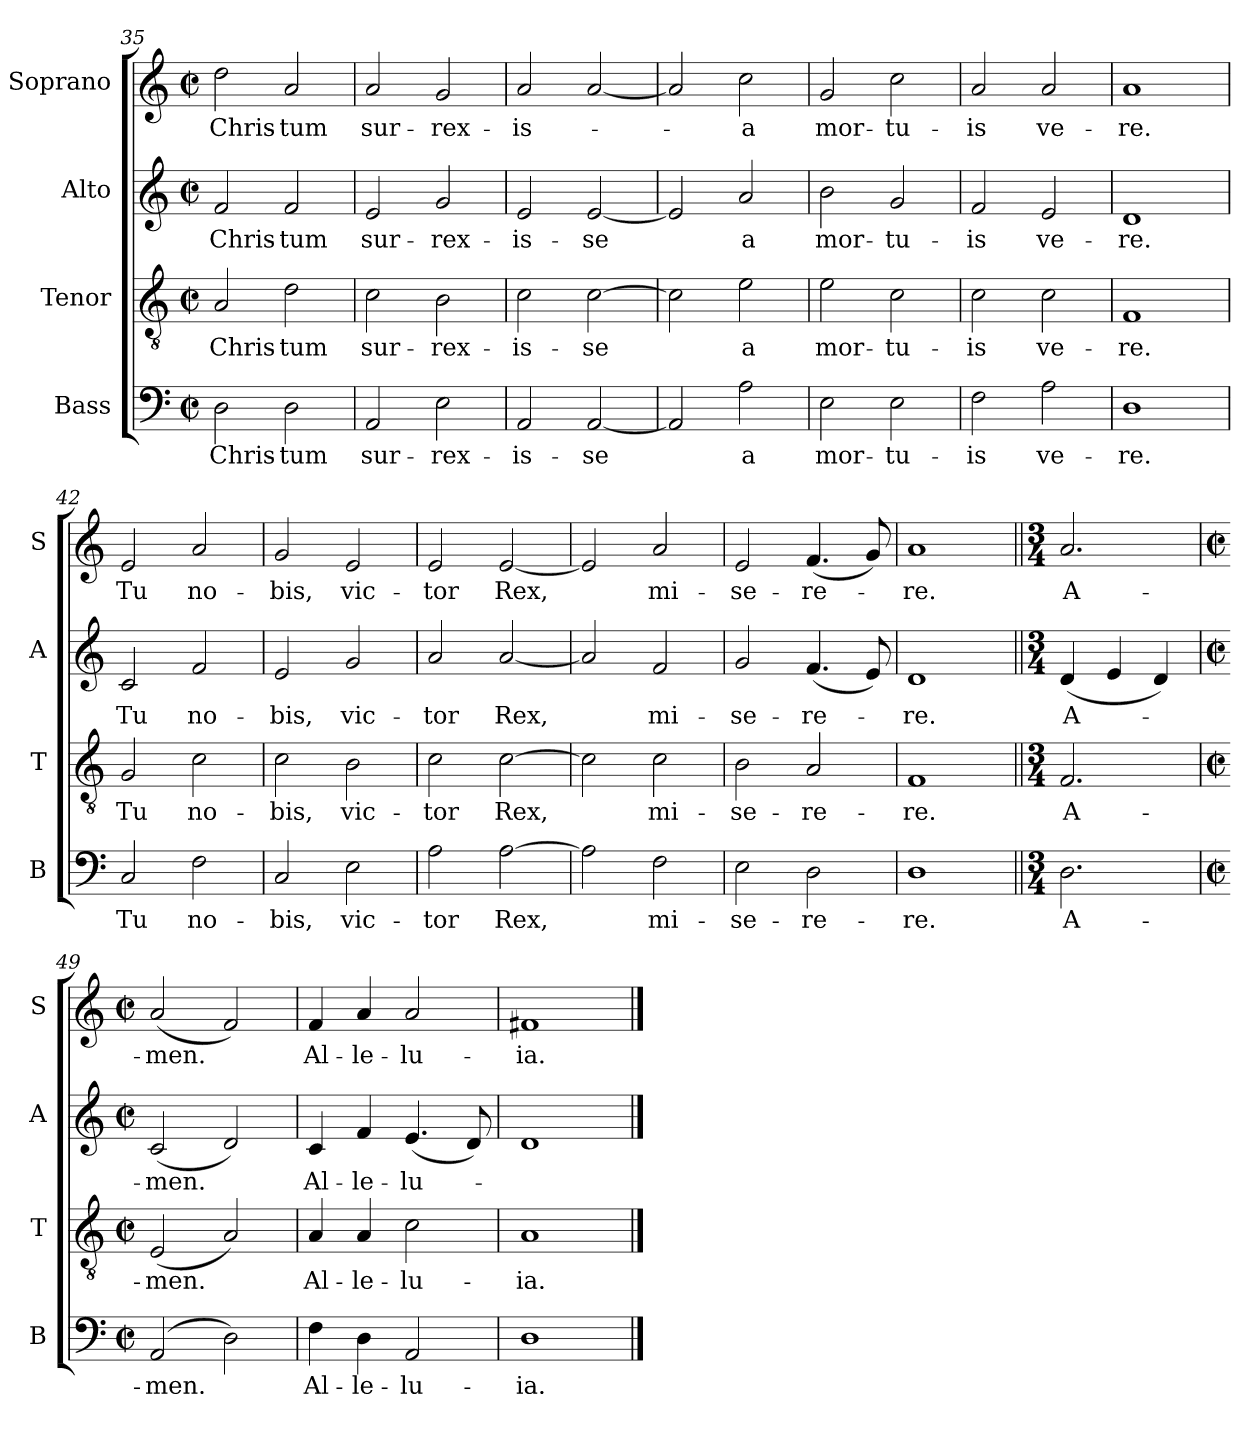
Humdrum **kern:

**kern	**text	**kern	**text	**kern	**text	**kern	**text
*part4	*part4	*part3	*part3	*part2	*part2	*part1	*part1
*staff4	*staff4	*staff3	*staff3	*staff2	*staff2	*staff1	*staff1
*I"Bass	*	*I"Tenor	*	*I"Alto	*	*I"Soprano	*
*I'B	*	*I'T	*	*I'A	*	*I'S	*
*clefF4	*	*clefGv2	*	*clefG2	*	*clefG2	*
*k[]	*	*k[]	*	*k[]	*	*k[]	*
*C:	*	*C:	*	*C:	*	*C:	*
*M2/2	*	*M2/2	*	*M2/2	*	*M2/2	*
*met(c|)	*	*met(c|)	*	*met(c|)	*	*met(c|)	*
=35	=35	=35	=35	=35	=35	=35	=35
!	!LO:LY:b	!	!LO:LY:b	!	!LO:LY:b	!	!LO:LY:b
2D\	Chris-	2A/	Chris-	2f/	Chris-	2dd\	Chris-
!	!LO:LY:b	!	!LO:LY:b	!	!LO:LY:b	!	!LO:LY:b
2D\	-tum	2d\	-tum	2f/	-tum	2a/	-tum
!!LO:PB:g=z
=36	=36	=36	=36	=36	=36	=36	=36
!	!LO:LY:b	!	!LO:LY:b	!	!LO:LY:b	!	!LO:LY:b
2AA/	sur-	2c\	sur-	2e/	sur-	2a/	sur-
!	!LO:LY:b	!	!LO:LY:b	!	!LO:LY:b	!	!LO:LY:b
2E\	-rex-	2B\	-rex-	2g/	-rex-	2g/	-rex-
=37	=37	=37	=37	=37	=37	=37	=37
!	!LO:LY:b	!	!LO:LY:b	!	!LO:LY:b	!	!LO:LY:b
2AA/	-is-	2c\	-is-	2e/	-is-	2a/	-is-
!	!LO:LY:b	!	!LO:LY:b	!	!LO:LY:b	!	!
[2AA/	-se	[2c\	-se	[2e/	-se	[2a/	.
=38	=38	=38	=38	=38	=38	=38	=38
2AA/]	.	2c\]	.	2e/]	.	2a/]	.
!	!LO:LY:b	!	!LO:LY:b	!	!LO:LY:b	!	!LO:LY:b
2A\	a	2e\	a	2a/	a	2cc\	-a
=39	=39	=39	=39	=39	=39	=39	=39
!	!LO:LY:b	!	!LO:LY:b	!	!LO:LY:b	!	!LO:LY:b
2E\	mor-	2e\	mor-	2b\	mor-	2g/	mor-
!	!LO:LY:b	!	!LO:LY:b	!	!LO:LY:b	!	!LO:LY:b
2E\	-tu-	2c\	-tu-	2g/	-tu-	2cc\	-tu-
=40	=40	=40	=40	=40	=40	=40	=40
!	!LO:LY:b	!	!LO:LY:b	!	!LO:LY:b	!	!LO:LY:b
2F\	-is	2c\	-is	2f/	-is	2a/	-is
!	!LO:LY:b	!	!LO:LY:b	!	!LO:LY:b	!	!LO:LY:b
2A\	ve-	2c\	ve-	2e/	ve-	2a/	ve-
=41	=41	=41	=41	=41	=41	=41	=41
!	!LO:LY:b	!	!LO:LY:b	!	!LO:LY:b	!	!LO:LY:b
1D	-re.	1F	-re.	1d	-re.	1a	-re.
!!LO:LB:g=z
=42	=42	=42	=42	=42	=42	=42	=42
!	!LO:LY:b	!	!LO:LY:b	!	!LO:LY:b	!	!LO:LY:b
2C/	Tu	2G/	Tu	2c/	Tu	2e/	Tu
!	!LO:LY:b	!	!LO:LY:b	!	!LO:LY:b	!	!LO:LY:b
2F\	no-	2c\	no-	2f/	no-	2a/	no-
=43	=43	=43	=43	=43	=43	=43	=43
!	!LO:LY:b	!	!LO:LY:b	!	!LO:LY:b	!	!LO:LY:b
2C/	-bis,	2c\	-bis,	2e/	-bis,	2g/	-bis,
!	!LO:LY:b	!	!LO:LY:b	!	!LO:LY:b	!	!LO:LY:b
2E\	vic-	2B\	vic-	2g/	vic-	2e/	vic-
=44	=44	=44	=44	=44	=44	=44	=44
!	!LO:LY:b	!	!LO:LY:b	!	!LO:LY:b	!	!LO:LY:b
2A\	-tor	2c\	-tor	2a/	-tor	2e/	-tor
!	!LO:LY:b	!	!LO:LY:b	!	!LO:LY:b	!	!LO:LY:b
[2A\	Rex,	[2c\	Rex,	[2a/	Rex,	[2e/	Rex,
=45	=45	=45	=45	=45	=45	=45	=45
2A\]	.	2c\]	.	2a/]	.	2e/]	.
!	!LO:LY:b	!	!LO:LY:b	!	!LO:LY:b	!	!LO:LY:b
2F\	mi-	2c\	mi-	2f/	mi-	2a/	mi-
=46	=46	=46	=46	=46	=46	=46	=46
!	!LO:LY:b	!	!LO:LY:b	!	!LO:LY:b	!	!LO:LY:b
2E\	-se-	2B\	-se-	2g/	-se-	2e/	-se-
!	!LO:LY:b	!	!LO:LY:b	!	!LO:LY:b	!	!LO:LY:b
2D\	-re-	2A/	-re-	(<4.f/	-re-	(<4.f/	-re-
.	.	.	.	8e/)	.	8g/)	.
=47	=47	=47	=47	=47	=47	=47	=47
!	!LO:LY:b	!	!LO:LY:b	!	!LO:LY:b	!	!LO:LY:b
1D	-re.	1F	-re.	1d	-re.	1a	-re.
!!LO:LB:g=z
=48||	=48||	=48||	=48||	=48||	=48||	=48||	=48||
*M3/4	*	*M3/4	*	*M3/4	*	*M3/4	*
!	!LO:LY:b	!	!LO:LY:b	!	!LO:LY:b	!	!LO:LY:b
2.D\	A-	2.F/	A-	(<4d/	A-	2.a/	A-
.	.	.	.	4e/	.	.	.
.	.	.	.	4d/)	.	.	.
=49	=49	=49	=49	=49	=49	=49	=49
*M2/2	*	*M2/2	*	*M2/2	*	*M2/2	*
*met(c|)	*	*met(c|)	*	*met(c|)	*	*met(c|)	*
!	!LO:LY:b	!	!LO:LY:b	!	!LO:LY:b	!	!LO:LY:b
(>2AA/	-men.	(<2E/	-men.	(<2c/	-men.	(<2a/	-men.
2D\)	.	2A/)	.	2d/)	.	2f/)	.
=50	=50	=50	=50	=50	=50	=50	=50
!	!LO:LY:b	!	!LO:LY:b	!	!LO:LY:b	!	!LO:LY:b
4F\	Al-	4A/	Al-	4c/	Al-	4f/	Al-
!	!LO:LY:b	!	!LO:LY:b	!	!LO:LY:b	!	!LO:LY:b
4D\	-le-	4A/	-le-	4f/	-le-	4a/	-le-
!	!LO:LY:b	!	!LO:LY:b	!	!LO:LY:b	!	!LO:LY:b
2AA/	-lu-	2c\	-lu-	(<4.e/	-lu-	2a/	-lu-
.	.	.	.	8d/)	.	.	.
=51	=51	=51	=51	=51	=51	=51	=51
!	!LO:LY:b	!	!LO:LY:b	!	!	!	!LO:LY:b
1D	-ia.	1A	-ia.	1d	.	1f#X	-ia.
==	==	==	==	==	==	==	==
*-	*-	*-	*-	*-	*-	*-	*-
